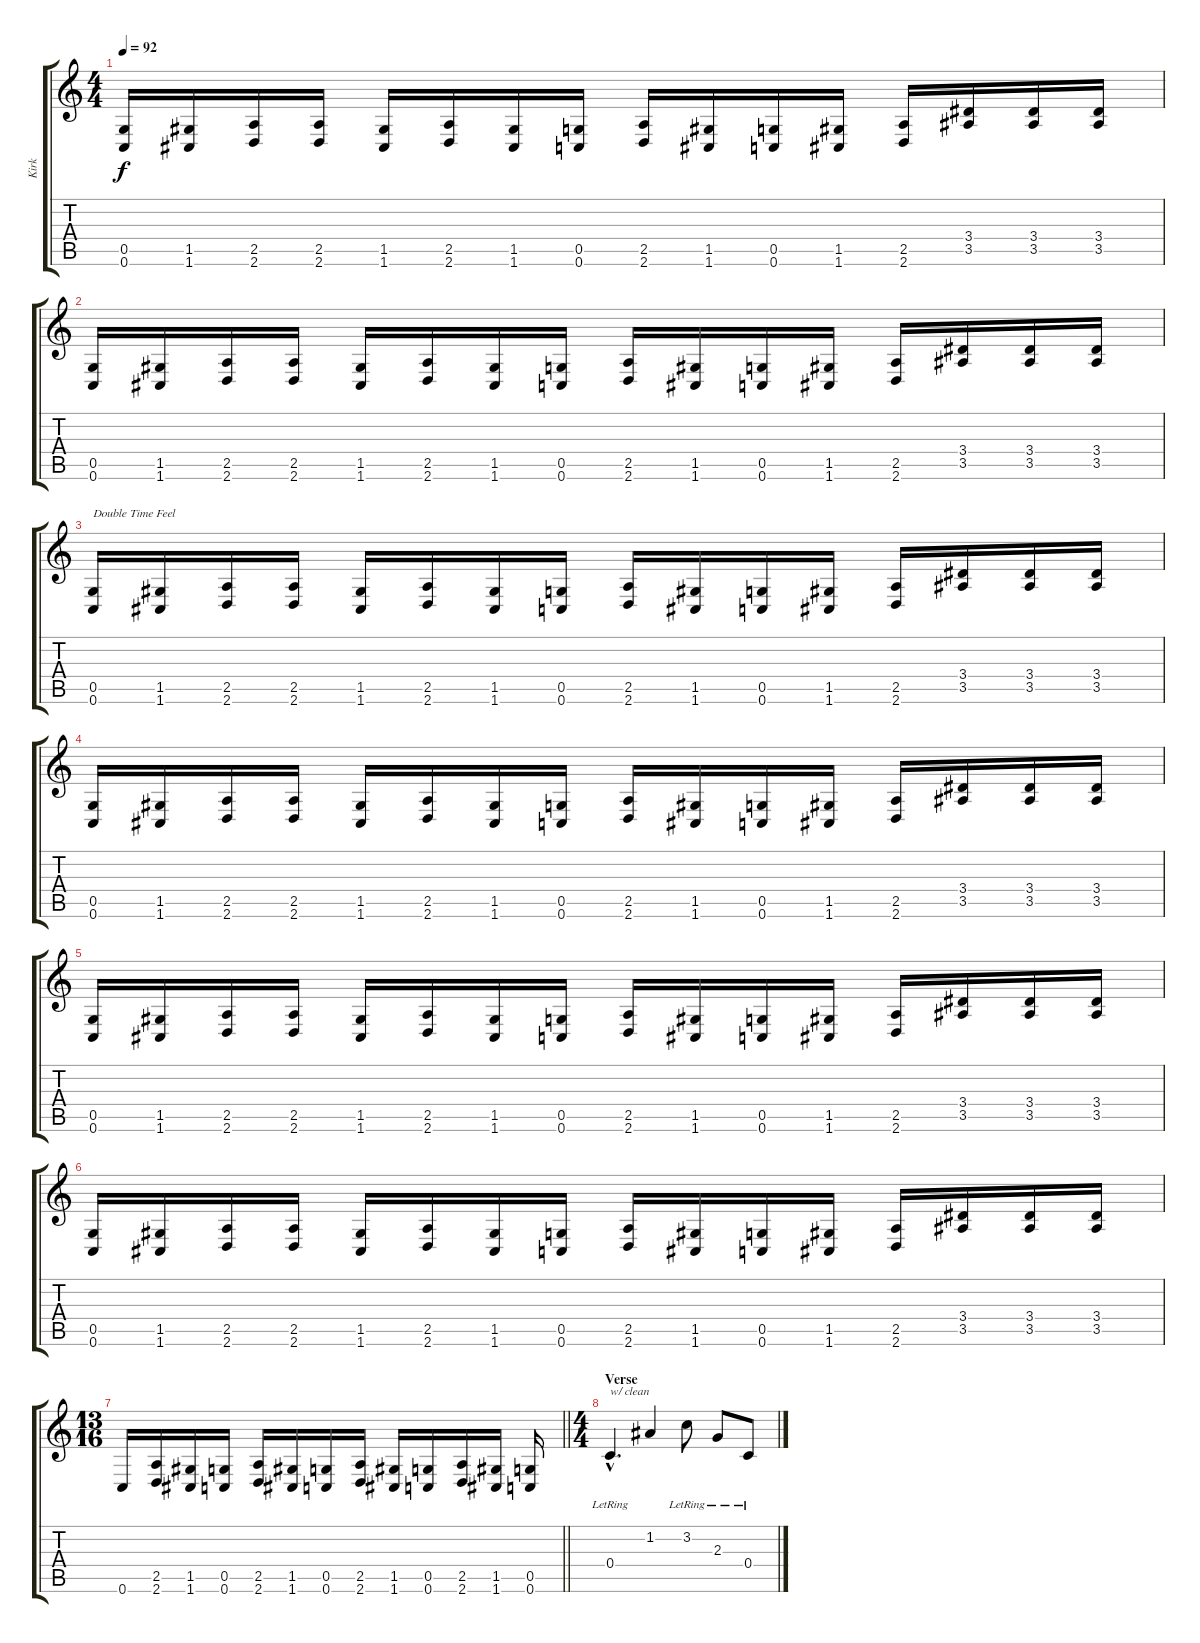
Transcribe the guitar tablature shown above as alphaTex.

\track ("Kirk" "Kirk") {instrument distortionguitar}
\staff {score tabs}
\tuning (D4 A3 F3 C3 G2 C2) {hide}
\ts (4 4)
\tempo 92
\clef g2
\ks c
(0.5 0.6).16{dy f} (1.5 1.6).16 (2.5 2.6).16 (2.5 2.6).16 (1.5 1.6).16 (2.5 2.6).16 (1.5 1.6).16 (0.5 0.6).16 (2.5 2.6).16 (1.5 1.6).16 (0.5 0.6).16 (1.5 1.6).16 (2.5 2.6).16 (3.4 3.5).16 (3.4 3.5).16 (3.4 3.5).16 |
(0.5 0.6).16 (1.5 1.6).16 (2.5 2.6).16 (2.5 2.6).16 (1.5 1.6).16 (2.5 2.6).16 (1.5 1.6).16 (0.5 0.6).16 (2.5 2.6).16 (1.5 1.6).16 (0.5 0.6).16 (1.5 1.6).16 (2.5 2.6).16 (3.4 3.5).16 (3.4 3.5).16 (3.4 3.5).16 |
(0.5 0.6).16{txt "Double Time Feel"} (1.5 1.6).16 (2.5 2.6).16 (2.5 2.6).16 (1.5 1.6).16 (2.5 2.6).16 (1.5 1.6).16 (0.5 0.6).16 (2.5 2.6).16 (1.5 1.6).16 (0.5 0.6).16 (1.5 1.6).16 (2.5 2.6).16 (3.4 3.5).16 (3.4 3.5).16 (3.4 3.5).16 |
(0.5 0.6).16 (1.5 1.6).16 (2.5 2.6).16 (2.5 2.6).16 (1.5 1.6).16 (2.5 2.6).16 (1.5 1.6).16 (0.5 0.6).16 (2.5 2.6).16 (1.5 1.6).16 (0.5 0.6).16 (1.5 1.6).16 (2.5 2.6).16 (3.4 3.5).16 (3.4 3.5).16 (3.4 3.5).16 |
(0.5 0.6).16 (1.5 1.6).16 (2.5 2.6).16 (2.5 2.6).16 (1.5 1.6).16 (2.5 2.6).16 (1.5 1.6).16 (0.5 0.6).16 (2.5 2.6).16 (1.5 1.6).16 (0.5 0.6).16 (1.5 1.6).16 (2.5 2.6).16 (3.4 3.5).16 (3.4 3.5).16 (3.4 3.5).16 |
(0.5 0.6).16 (1.5 1.6).16 (2.5 2.6).16 (2.5 2.6).16 (1.5 1.6).16 (2.5 2.6).16 (1.5 1.6).16 (0.5 0.6).16 (2.5 2.6).16 (1.5 1.6).16 (0.5 0.6).16 (1.5 1.6).16 (2.5 2.6).16 (3.4 3.5).16 (3.4 3.5).16 (3.4 3.5).16 |
\ts (13 16)
\barLineRight lightlight
0.6.16 (2.5 2.6).16 (1.5 1.6).16 (0.5 0.6).16 (2.5 2.6).16 (1.5 1.6).16 (0.5 0.6).16 (2.5 2.6).16 (1.5 1.6).16 (0.5 0.6).16 (2.5 2.6).16 (1.5 1.6).16 (0.5 0.6).16 |
\ts (4 4)
\section ("" "Verse")
0.4{hac lr}.4{d txt "w/ clean" volume 13 instrument electricguitarclean} 1.2.4 3.2{lr}.8 2.3{lr}.8 0.4{lr}.8
